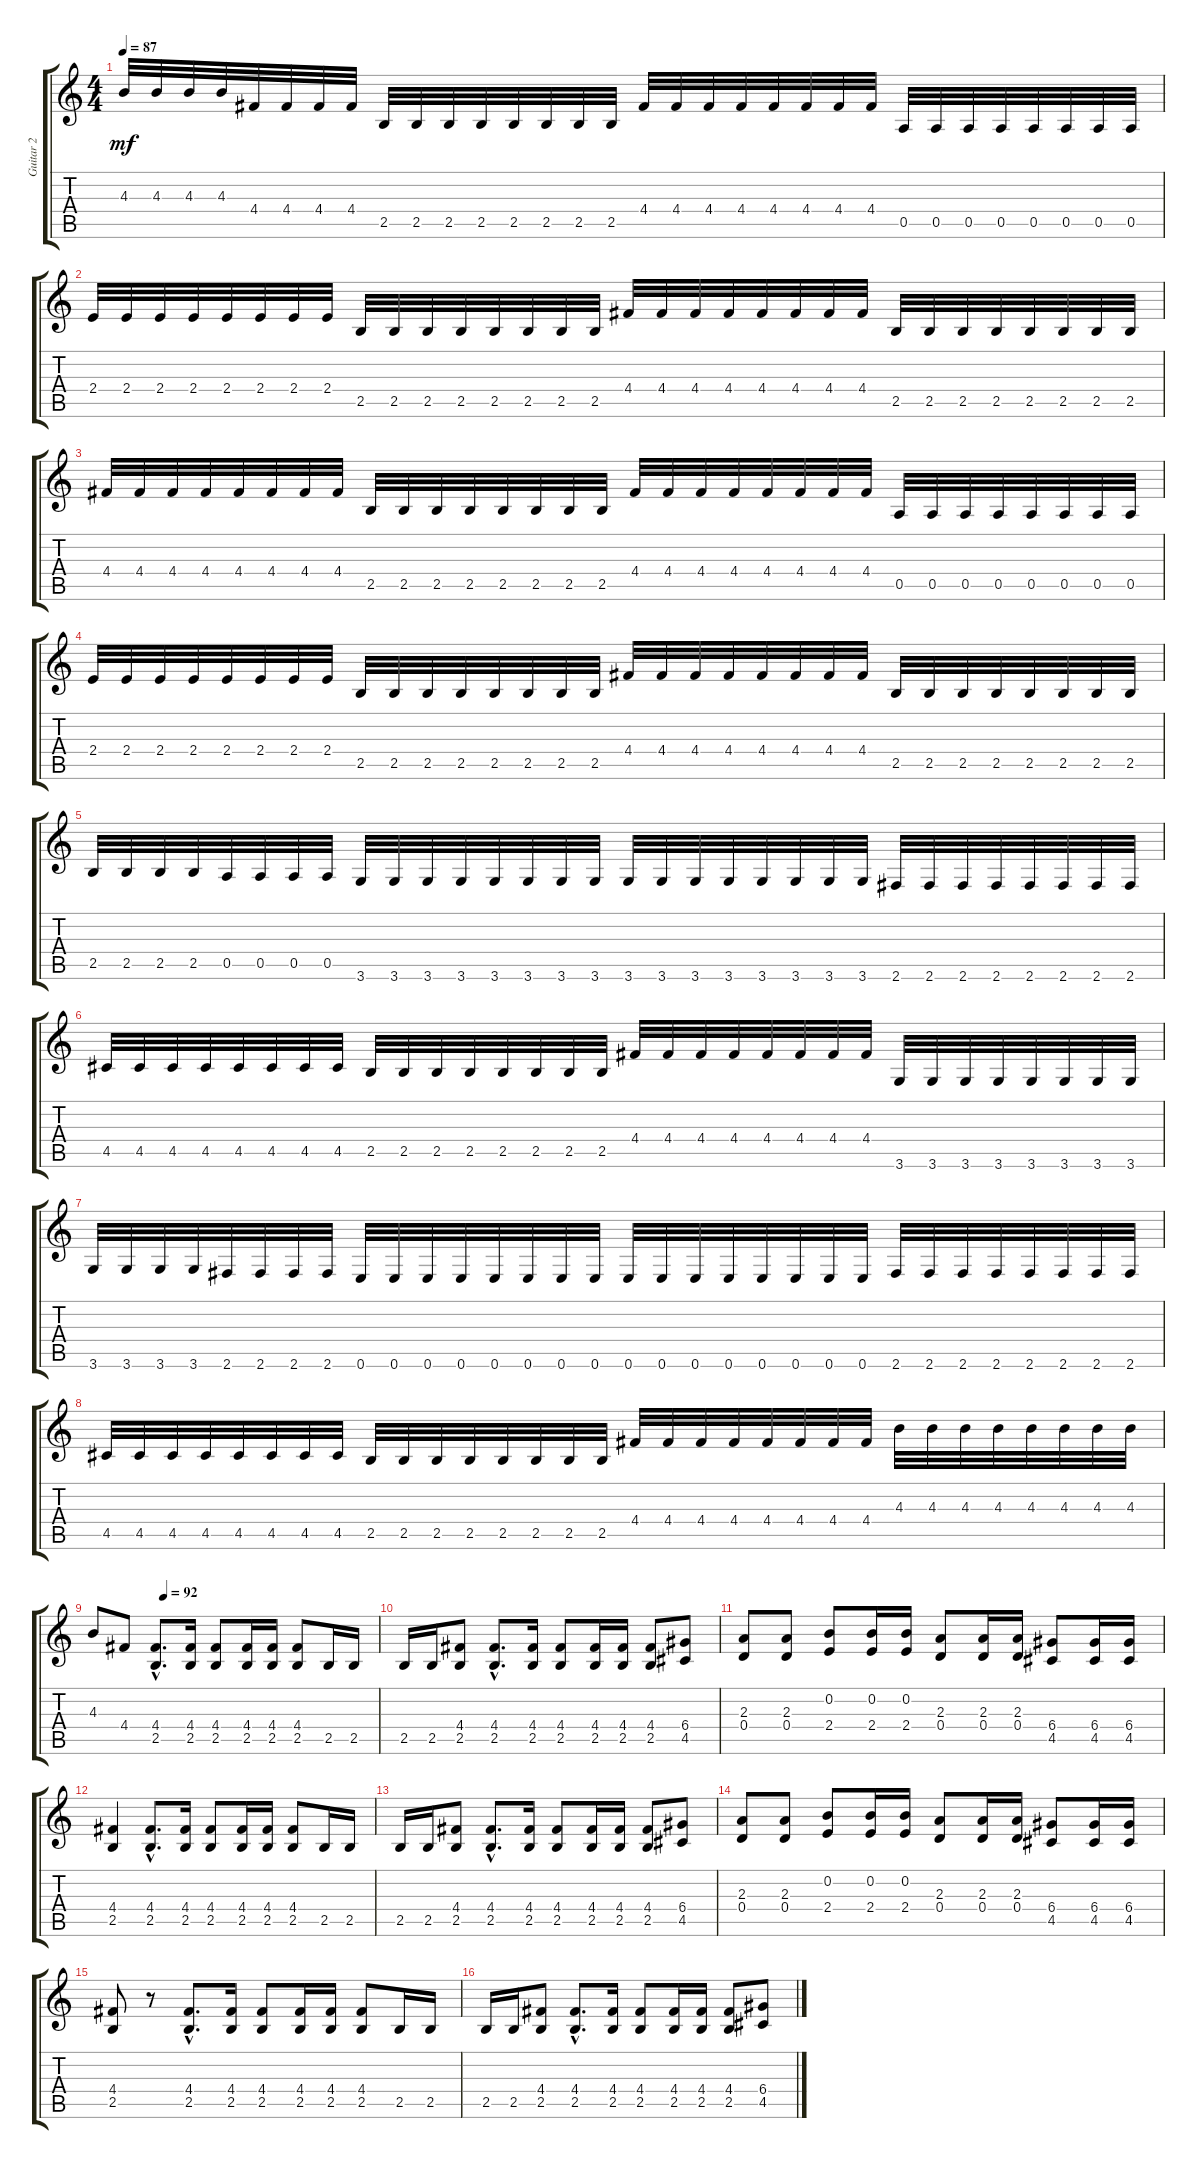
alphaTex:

\track ("Guitar 2" "Guitar 2") {instrument distortionguitar}
\staff {score tabs}
\tuning (E4 B3 G3 D3 A2 E2) {hide}
\ts (4 4)
\tempo 87
\clef g2
\ks c
4.3.32{dy mf} 4.3.32 4.3.32 4.3.32 4.4.32 4.4.32 4.4.32 4.4.32 2.5.32 2.5.32 2.5.32 2.5.32 2.5.32 2.5.32 2.5.32 2.5.32 4.4.32 4.4.32 4.4.32 4.4.32 4.4.32 4.4.32 4.4.32 4.4.32 0.5.32 0.5.32 0.5.32 0.5.32 0.5.32 0.5.32 0.5.32 0.5.32 |
2.4.32 2.4.32 2.4.32 2.4.32 2.4.32 2.4.32 2.4.32 2.4.32 2.5.32 2.5.32 2.5.32 2.5.32 2.5.32 2.5.32 2.5.32 2.5.32 4.4.32 4.4.32 4.4.32 4.4.32 4.4.32 4.4.32 4.4.32 4.4.32 2.5.32 2.5.32 2.5.32 2.5.32 2.5.32 2.5.32 2.5.32 2.5.32 |
4.4.32 4.4.32 4.4.32 4.4.32 4.4.32 4.4.32 4.4.32 4.4.32 2.5.32 2.5.32 2.5.32 2.5.32 2.5.32 2.5.32 2.5.32 2.5.32 4.4.32 4.4.32 4.4.32 4.4.32 4.4.32 4.4.32 4.4.32 4.4.32 0.5.32 0.5.32 0.5.32 0.5.32 0.5.32 0.5.32 0.5.32 0.5.32 |
2.4.32 2.4.32 2.4.32 2.4.32 2.4.32 2.4.32 2.4.32 2.4.32 2.5.32 2.5.32 2.5.32 2.5.32 2.5.32 2.5.32 2.5.32 2.5.32 4.4.32 4.4.32 4.4.32 4.4.32 4.4.32 4.4.32 4.4.32 4.4.32 2.5.32 2.5.32 2.5.32 2.5.32 2.5.32 2.5.32 2.5.32 2.5.32 |
2.5.32 2.5.32 2.5.32 2.5.32 0.5.32 0.5.32 0.5.32 0.5.32 3.6.32 3.6.32 3.6.32 3.6.32 3.6.32 3.6.32 3.6.32 3.6.32 3.6.32 3.6.32 3.6.32 3.6.32 3.6.32 3.6.32 3.6.32 3.6.32 2.6.32 2.6.32 2.6.32 2.6.32 2.6.32 2.6.32 2.6.32 2.6.32 |
4.5.32 4.5.32 4.5.32 4.5.32 4.5.32 4.5.32 4.5.32 4.5.32 2.5.32 2.5.32 2.5.32 2.5.32 2.5.32 2.5.32 2.5.32 2.5.32 4.4.32 4.4.32 4.4.32 4.4.32 4.4.32 4.4.32 4.4.32 4.4.32 3.6.32 3.6.32 3.6.32 3.6.32 3.6.32 3.6.32 3.6.32 3.6.32 |
3.6.32 3.6.32 3.6.32 3.6.32 2.6.32 2.6.32 2.6.32 2.6.32 0.6.32 0.6.32 0.6.32 0.6.32 0.6.32 0.6.32 0.6.32 0.6.32 0.6.32 0.6.32 0.6.32 0.6.32 0.6.32 0.6.32 0.6.32 0.6.32 2.6.32 2.6.32 2.6.32 2.6.32 2.6.32 2.6.32 2.6.32 2.6.32 |
4.5.32 4.5.32 4.5.32 4.5.32 4.5.32 4.5.32 4.5.32 4.5.32 2.5.32 2.5.32 2.5.32 2.5.32 2.5.32 2.5.32 2.5.32 2.5.32 4.4.32 4.4.32 4.4.32 4.4.32 4.4.32 4.4.32 4.4.32 4.4.32 4.3.32 4.3.32 4.3.32 4.3.32 4.3.32 4.3.32 4.3.32 4.3.32 |
\tempo (92 0.25)
4.3.8 4.4.8 (4.4{hac} 2.5{hac}).8{d} (4.4 2.5).16 (4.4 2.5).8 (4.4 2.5).16 (4.4 2.5).16 (4.4 2.5).8 2.5.16 2.5.16 |
2.5.16 2.5.16 (4.4 2.5).8 (4.4{hac} 2.5{hac}).8{d} (4.4 2.5).16 (4.4 2.5).8 (4.4 2.5).16 (4.4 2.5).16 (4.4 2.5).8 (6.4 4.5).8 |
(2.3 0.4).8 (2.3 0.4).8 (0.2 2.4).8 (0.2 2.4).16 (0.2 2.4).16 (2.3 0.4).8 (2.3 0.4).16 (2.3 0.4).16 (6.4 4.5).8 (6.4 4.5).16 (6.4 4.5).16 |
(4.4 2.5).4 (4.4{hac} 2.5{hac}).8{d} (4.4 2.5).16 (4.4 2.5).8 (4.4 2.5).16 (4.4 2.5).16 (4.4 2.5).8 2.5.16 2.5.16 |
2.5.16 2.5.16 (4.4 2.5).8 (4.4{hac} 2.5{hac}).8{d} (4.4 2.5).16 (4.4 2.5).8 (4.4 2.5).16 (4.4 2.5).16 (4.4 2.5).8 (6.4 4.5).8 |
(2.3 0.4).8 (2.3 0.4).8 (0.2 2.4).8 (0.2 2.4).16 (0.2 2.4).16 (2.3 0.4).8 (2.3 0.4).16 (2.3 0.4).16 (6.4 4.5).8 (6.4 4.5).16 (6.4 4.5).16 |
(4.4 2.5).8 r.8 (4.4{hac} 2.5{hac}).8{d} (4.4 2.5).16 (4.4 2.5).8 (4.4 2.5).16 (4.4 2.5).16 (4.4 2.5).8 2.5.16 2.5.16 |
2.5.16 2.5.16 (4.4 2.5).8 (4.4{hac} 2.5{hac}).8{d} (4.4 2.5).16 (4.4 2.5).8 (4.4 2.5).16 (4.4 2.5).16 (4.4 2.5).8 (6.4 4.5).8
